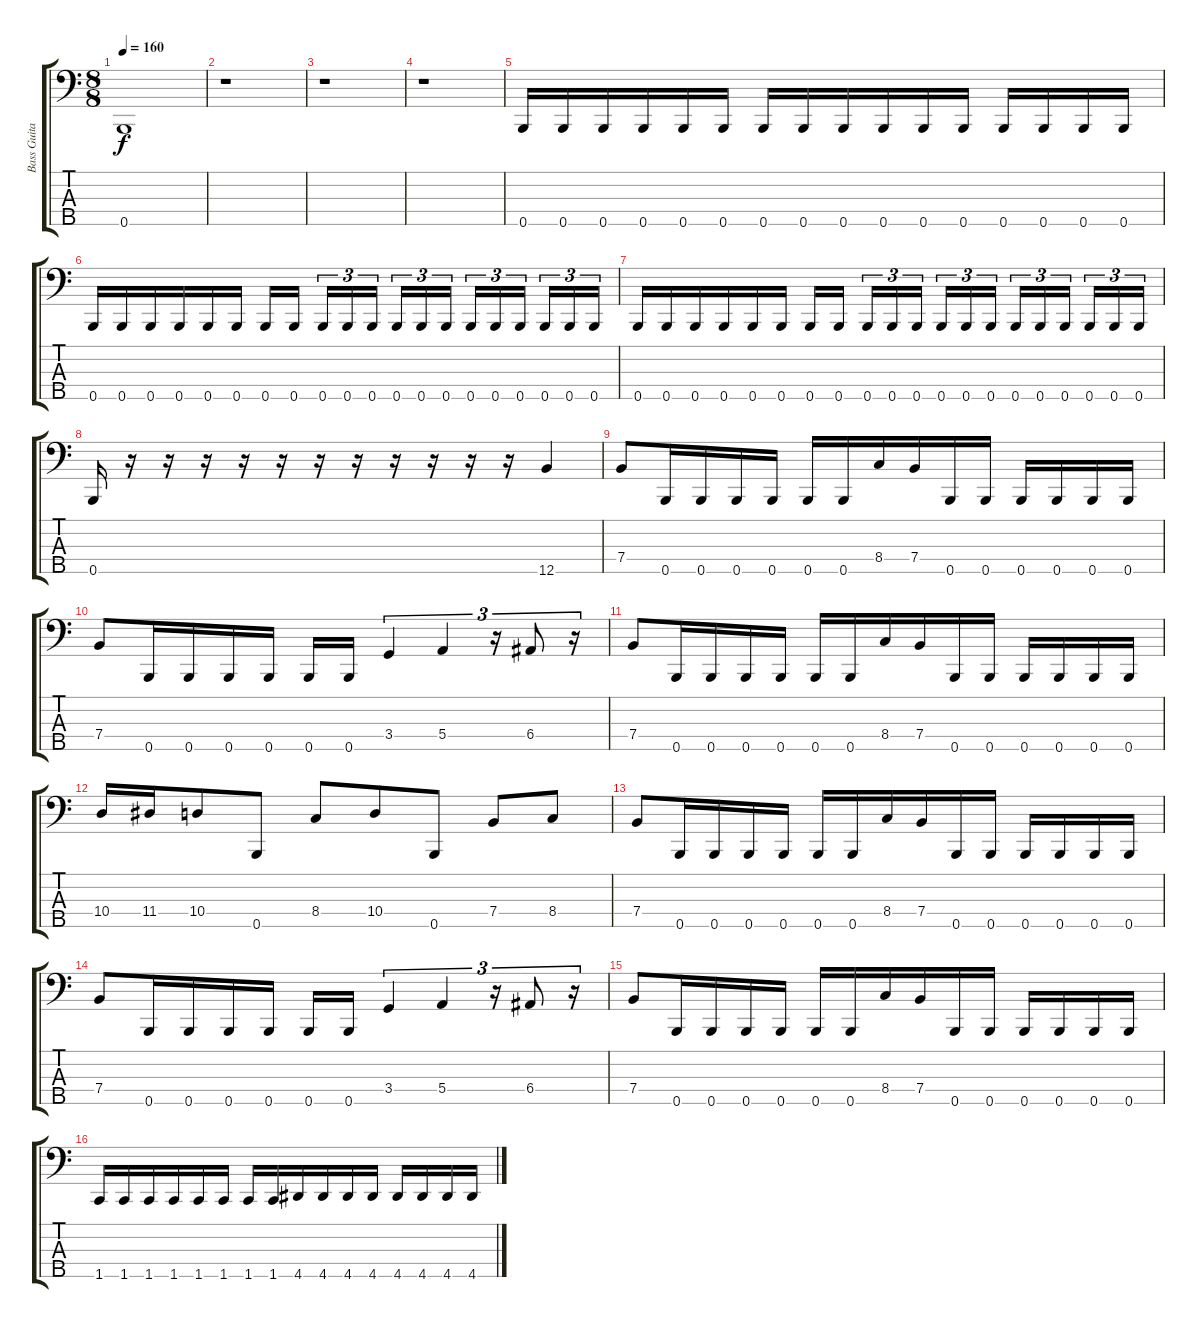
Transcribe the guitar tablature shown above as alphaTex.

\track ("Bass Guitar" "Bass Guita") {instrument electricbasspick}
\staff {score tabs}
\tuning (G2 D2 A1 E1 B0) {hide}
\ts (8 8)
\tempo 160
\clef f4
\ks c
0.5.1{dy f} |
r.1 |
r.1 |
r.1 |
0.5.16 0.5.16 0.5.16 0.5.16 0.5.16 0.5.16 0.5.16 0.5.16 0.5.16 0.5.16 0.5.16 0.5.16 0.5.16 0.5.16 0.5.16 0.5.16 |
0.5.16 0.5.16 0.5.16 0.5.16 0.5.16 0.5.16 0.5.16 0.5.16 0.5.16{tu (3 2)} 0.5.16{tu (3 2)} 0.5.16{tu (3 2)} 0.5.16{tu (3 2)} 0.5.16{tu (3 2)} 0.5.16{tu (3 2)} 0.5.16{tu (3 2)} 0.5.16{tu (3 2)} 0.5.16{tu (3 2)} 0.5.16{tu (3 2)} 0.5.16{tu (3 2)} 0.5.16{tu (3 2)} |
0.5.16 0.5.16 0.5.16 0.5.16 0.5.16 0.5.16 0.5.16 0.5.16 0.5.16{tu (3 2)} 0.5.16{tu (3 2)} 0.5.16{tu (3 2)} 0.5.16{tu (3 2)} 0.5.16{tu (3 2)} 0.5.16{tu (3 2)} 0.5.16{tu (3 2)} 0.5.16{tu (3 2)} 0.5.16{tu (3 2)} 0.5.16{tu (3 2)} 0.5.16{tu (3 2)} 0.5.16{tu (3 2)} |
0.5.16 r.16 r.16 r.16 r.16 r.16 r.16 r.16 r.16 r.16 r.16 r.16 12.5.4 |
7.4.8 0.5.16 0.5.16 0.5.16 0.5.16 0.5.16 0.5.16 8.4.16 7.4.16 0.5.16 0.5.16 0.5.16 0.5.16 0.5.16 0.5.16 |
7.4.8 0.5.16 0.5.16 0.5.16 0.5.16 0.5.16 0.5.16 3.4.4{tu (3 2)} 5.4.4{tu (3 2)} r.16{tu (3 2)} 6.4.8{tu (3 2)} r.16{tu (3 2)} |
7.4.8 0.5.16 0.5.16 0.5.16 0.5.16 0.5.16 0.5.16 8.4.16 7.4.16 0.5.16 0.5.16 0.5.16 0.5.16 0.5.16 0.5.16 |
10.4.16 11.4.16 10.4.8 0.5.8 8.4.8 10.4.8 0.5.8 7.4.8 8.4.8 |
7.4.8 0.5.16 0.5.16 0.5.16 0.5.16 0.5.16 0.5.16 8.4.16 7.4.16 0.5.16 0.5.16 0.5.16 0.5.16 0.5.16 0.5.16 |
7.4.8 0.5.16 0.5.16 0.5.16 0.5.16 0.5.16 0.5.16 3.4.4{tu (3 2)} 5.4.4{tu (3 2)} r.16{tu (3 2)} 6.4.8{tu (3 2)} r.16{tu (3 2)} |
7.4.8 0.5.16 0.5.16 0.5.16 0.5.16 0.5.16 0.5.16 8.4.16 7.4.16 0.5.16 0.5.16 0.5.16 0.5.16 0.5.16 0.5.16 |
1.5.16 1.5.16 1.5.16 1.5.16 1.5.16 1.5.16 1.5.16 1.5.16 4.5.16 4.5.16 4.5.16 4.5.16 4.5.16 4.5.16 4.5.16 4.5.16
